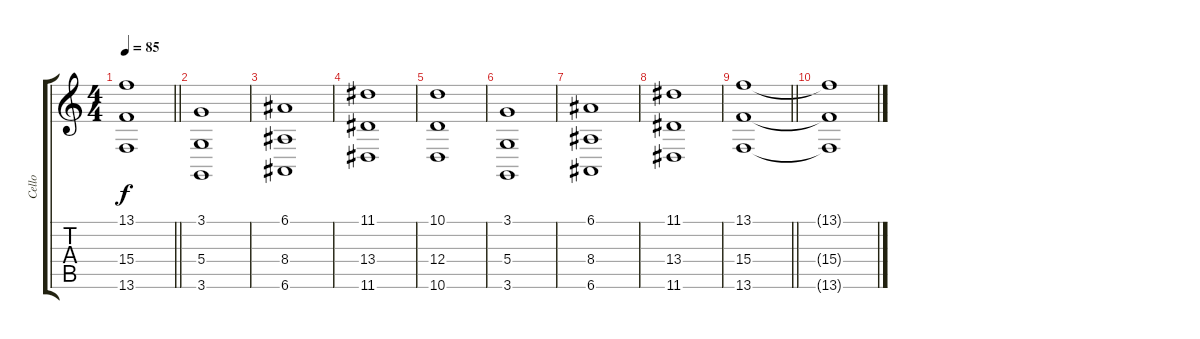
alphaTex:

\track ("Cello" "Cello") {instrument stringensemble1}
\staff {score tabs}
\tuning (E4 B3 G3 D3 A2 E2) {hide}
\ts (4 4)
\tempo 85
\clef g2
\barLineRight lightlight
\ks c
(13.1 15.4 13.6).1{dy f} |
(3.1 5.4 3.6).1{volume 3} |
(6.1 8.4 6.6).1 |
(11.1 13.4 11.6).1 |
(10.1 12.4 10.6).1 |
(3.1 5.4 3.6).1 |
(6.1 8.4 6.6).1 |
(11.1 13.4 11.6).1 |
\barLineRight lightlight
(13.1 15.4 13.6).1{volume 0} |
(13.1{t} 15.4{t} 13.6{t}).1
